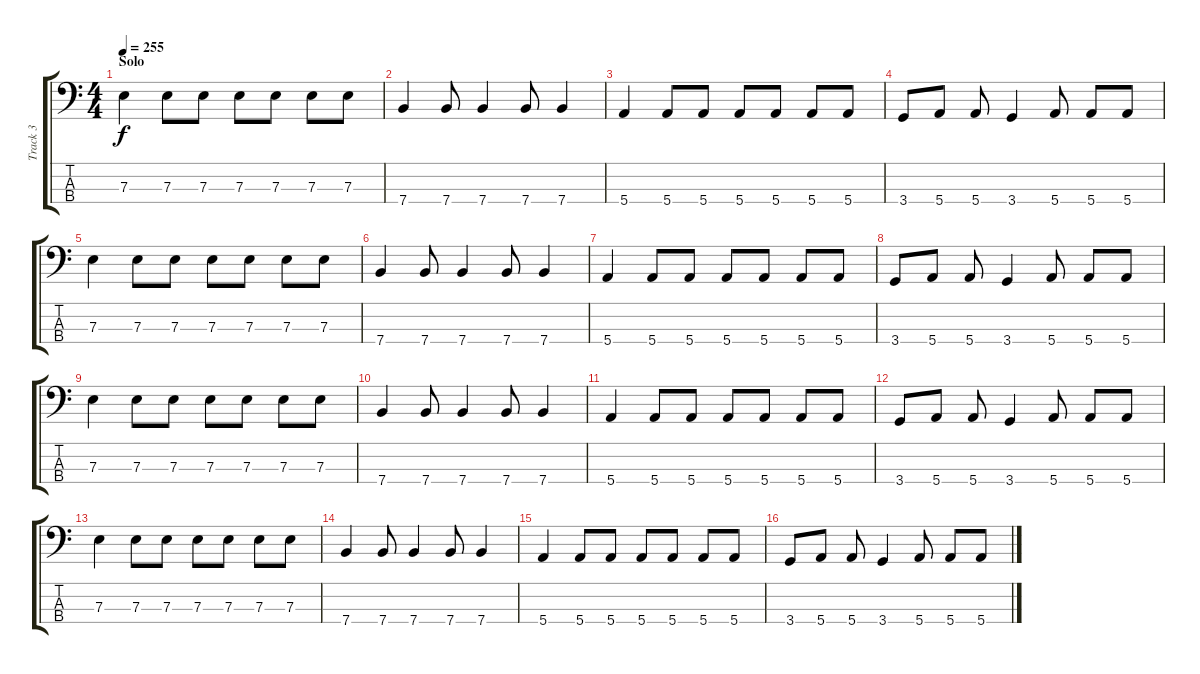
\track ("Track 3" "Track 3") {instrument electricbasspick}
\staff {score tabs}
\tuning (G2 D2 A1 E1) {hide}
\ts (4 4)
\section ("" "Solo")
\tempo 255
\clef f4
\ks c
7.3.4{dy f} 7.3.8 7.3.8 7.3.8 7.3.8 7.3.8 7.3.8 |
7.4.4 7.4.8 7.4.4 7.4.8 7.4.4 |
5.4.4 5.4.8 5.4.8 5.4.8 5.4.8 5.4.8 5.4.8 |
3.4.8 5.4.8 5.4.8 3.4.4 5.4.8 5.4.8 5.4.8 |
7.3.4 7.3.8 7.3.8 7.3.8 7.3.8 7.3.8 7.3.8 |
7.4.4 7.4.8 7.4.4 7.4.8 7.4.4 |
5.4.4 5.4.8 5.4.8 5.4.8 5.4.8 5.4.8 5.4.8 |
3.4.8 5.4.8 5.4.8 3.4.4 5.4.8 5.4.8 5.4.8 |
7.3.4 7.3.8 7.3.8 7.3.8 7.3.8 7.3.8 7.3.8 |
7.4.4 7.4.8 7.4.4 7.4.8 7.4.4 |
5.4.4 5.4.8 5.4.8 5.4.8 5.4.8 5.4.8 5.4.8 |
3.4.8 5.4.8 5.4.8 3.4.4 5.4.8 5.4.8 5.4.8 |
7.3.4 7.3.8 7.3.8 7.3.8 7.3.8 7.3.8 7.3.8 |
7.4.4 7.4.8 7.4.4 7.4.8 7.4.4 |
5.4.4 5.4.8 5.4.8 5.4.8 5.4.8 5.4.8 5.4.8 |
3.4.8 5.4.8 5.4.8 3.4.4 5.4.8 5.4.8 5.4.8
